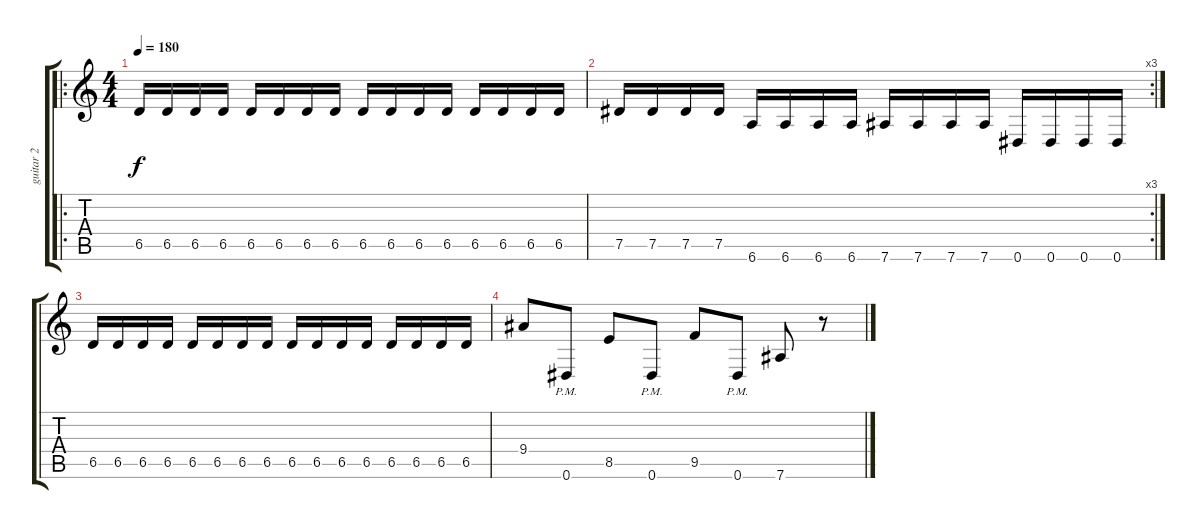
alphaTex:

\track ("guitar 2" "guitar 2") {instrument distortionguitar}
\staff {score tabs}
\tuning (Eb4 Bb3 Gb3 Db3 Ab2 Eb2) {hide}
\ro
\ts (4 4)
\tempo 180
\clef g2
\ks c
6.5.16{dy f} 6.5.16 6.5.16 6.5.16 6.5.16 6.5.16 6.5.16 6.5.16 6.5.16 6.5.16 6.5.16 6.5.16 6.5.16 6.5.16 6.5.16 6.5.16 |
\rc 3
7.5.16 7.5.16 7.5.16 7.5.16 6.6.16 6.6.16 6.6.16 6.6.16 7.6.16 7.6.16 7.6.16 7.6.16 0.6.16 0.6.16 0.6.16 0.6.16 |
6.5.16 6.5.16 6.5.16 6.5.16 6.5.16 6.5.16 6.5.16 6.5.16 6.5.16 6.5.16 6.5.16 6.5.16 6.5.16 6.5.16 6.5.16 6.5.16 |
9.4.8 0.6{pm}.8 8.5.8 0.6{pm}.8 9.5.8 0.6{pm}.8 7.6.8 r.8
